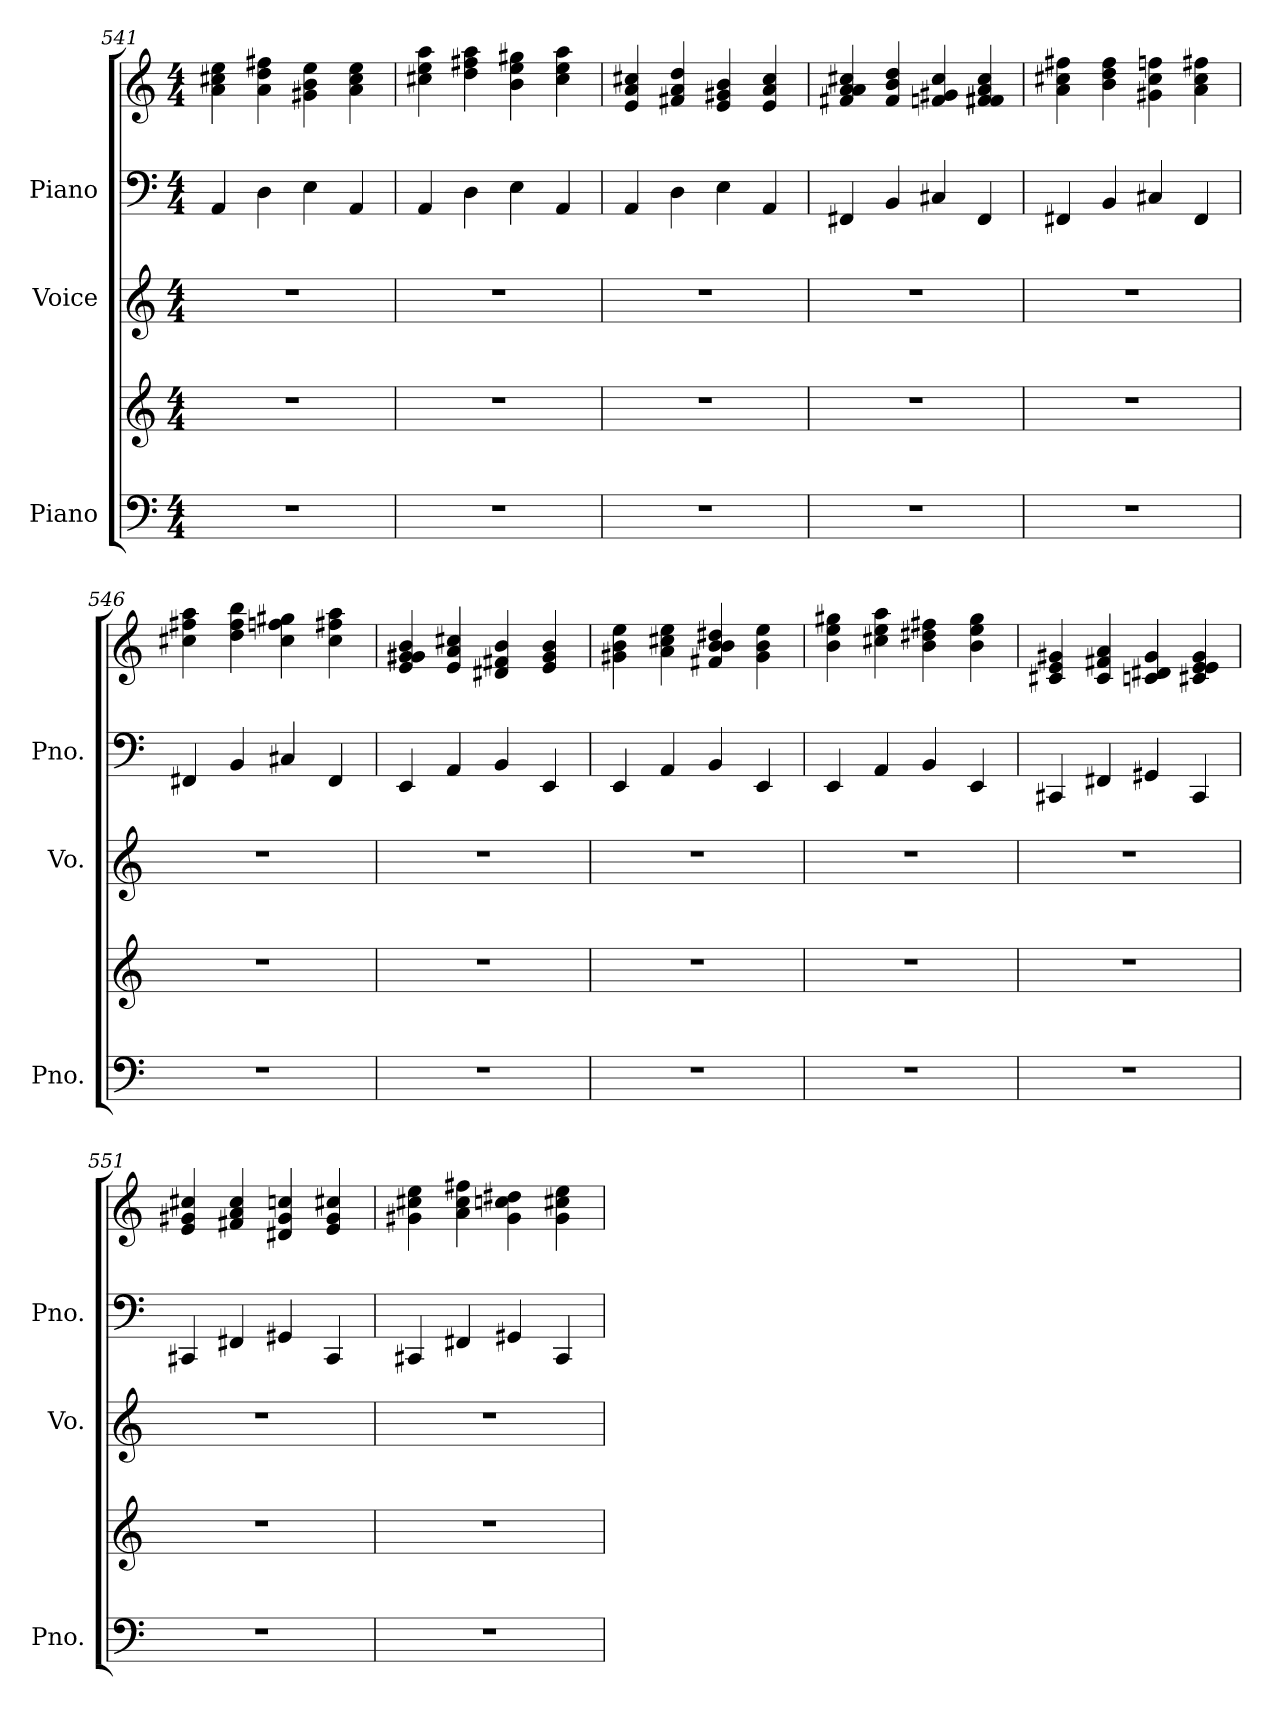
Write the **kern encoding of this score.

**kern	**kern	**kern	**kern	**kern
*part3	*part3	*part2	*part1	*part1
*staff5	*staff4	*staff3	*staff2	*staff1
*I"Piano	*	*I"Voice	*I"Piano	*
*I'Pno.	*	*I'Vo.	*I'Pno.	*
*clefF4	*clefG2	*clefG2	*clefF4	*clefG2
*k[]	*k[]	*k[]	*k[]	*k[]
*M4/4	*M4/4	*M4/4	*M4/4	*M4/4
=541	=541	=541	=541	=541
1r	1r	1r	4AA/	4a\ 4cc#X\ 4ee\
.	.	.	4D\	4a\ 4dd\ 4ff#X\
.	.	.	4E\	4g#X\ 4b\ 4ee\
.	.	.	4AA/	4a\ 4cc#\ 4ee\
!!LO:LB:g=z
=542	=542	=542	=542	=542
1r	1r	1r	4AA/	4cc#X\ 4ee\ 4aa\
.	.	.	4D\	4dd\ 4ff#X\ 4aa\
.	.	.	4E\	4b\ 4ee\ 4gg#X\
.	.	.	4AA/	4cc#\ 4ee\ 4aa\
=543	=543	=543	=543	=543
1r	1r	1r	4AA/	4e/ 4a/ 4cc#X/
.	.	.	4D\	4f#X/ 4a/ 4dd/
.	.	.	4E\	4e/ 4g#X/ 4b/
.	.	.	4AA/	4e/ 4a/ 4cc#/
=544	=544	=544	=544	=544
1r	1r	1r	4FF#X/	4f#X/ 4a/ 4a/ 4cc#X/
.	.	.	4BB/	4f#/ 4b/ 4dd/
.	.	.	4C#X/	4fn/ 4g#X/ 4cc#/
.	.	.	4FF#/	4f#X/ 4f#/ 4a/ 4cc#/
=545	=545	=545	=545	=545
1r	1r	1r	4FF#X/	4a\ 4cc#X\ 4ff#X\
.	.	.	4BB/	4b\ 4dd\ 4ff#\
.	.	.	4C#X/	4g#X\ 4cc#\ 4ffn\
.	.	.	4FF#/	4a\ 4cc#\ 4ff#X\
!!LO:PB:g=z
=546	=546	=546	=546	=546
1r	1r	1r	4FF#X/	4cc#X\ 4ff#X\ 4aa\
.	.	.	4BB/	4dd\ 4ff#\ 4bb\
.	.	.	4C#X/	4cc#\ 4ffn\ 4gg#X\
.	.	.	4FF#/	4cc#\ 4ff#X\ 4aa\
=547	=547	=547	=547	=547
1r	1r	1r	4EE/	4e/ 4g#X/ 4g#/ 4b/
.	.	.	4AA/	4e/ 4a/ 4cc#X/
.	.	.	4BB/	4d#X/ 4f#X/ 4b/
.	.	.	4EE/	4e/ 4g#/ 4b/
=548	=548	=548	=548	=548
1r	1r	1r	4EE/	4g#X\ 4b\ 4ee\
.	.	.	4AA/	4a\ 4cc#X\ 4ee\
.	.	.	4BB/	4f#X/ 4b/ 4b/ 4dd#X/
.	.	.	4EE/	4g#\ 4b\ 4ee\
!!LO:LB:g=z
=549	=549	=549	=549	=549
1r	1r	1r	4EE/	4b\ 4ee\ 4gg#X\
.	.	.	4AA/	4cc#X\ 4ee\ 4aa\
.	.	.	4BB/	4b\ 4dd#X\ 4ff#X\
.	.	.	4EE/	4b\ 4ee\ 4gg#\
=550	=550	=550	=550	=550
1r	1r	1r	4CC#X/	4c#X/ 4e/ 4g#X/
.	.	.	4FF#X/	4c#/ 4f#X/ 4a/
.	.	.	4GG#X/	4cn/ 4d#X/ 4g#/
.	.	.	4CC#/	4c#X/ 4e/ 4e/ 4g#/
=551	=551	=551	=551	=551
1r	1r	1r	4CC#X/	4e/ 4g#X/ 4cc#X/
.	.	.	4FF#X/	4f#X/ 4a/ 4cc#/
.	.	.	4GG#X/	4d#X/ 4g#/ 4ccn/
.	.	.	4CC#/	4e/ 4g#/ 4cc#X/
=552	=552	=552	=552	=552
1r	1r	1r	4CC#X/	4g#X\ 4cc#X\ 4ee\
.	.	.	4FF#X/	4a\ 4cc#\ 4ff#X\
.	.	.	4GG#X/	4g#\ 4ccn\ 4dd#X\
.	.	.	4CC#/	4g#\ 4cc#X\ 4ee\
=	=	=	=	=
*-	*-	*-	*-	*-
